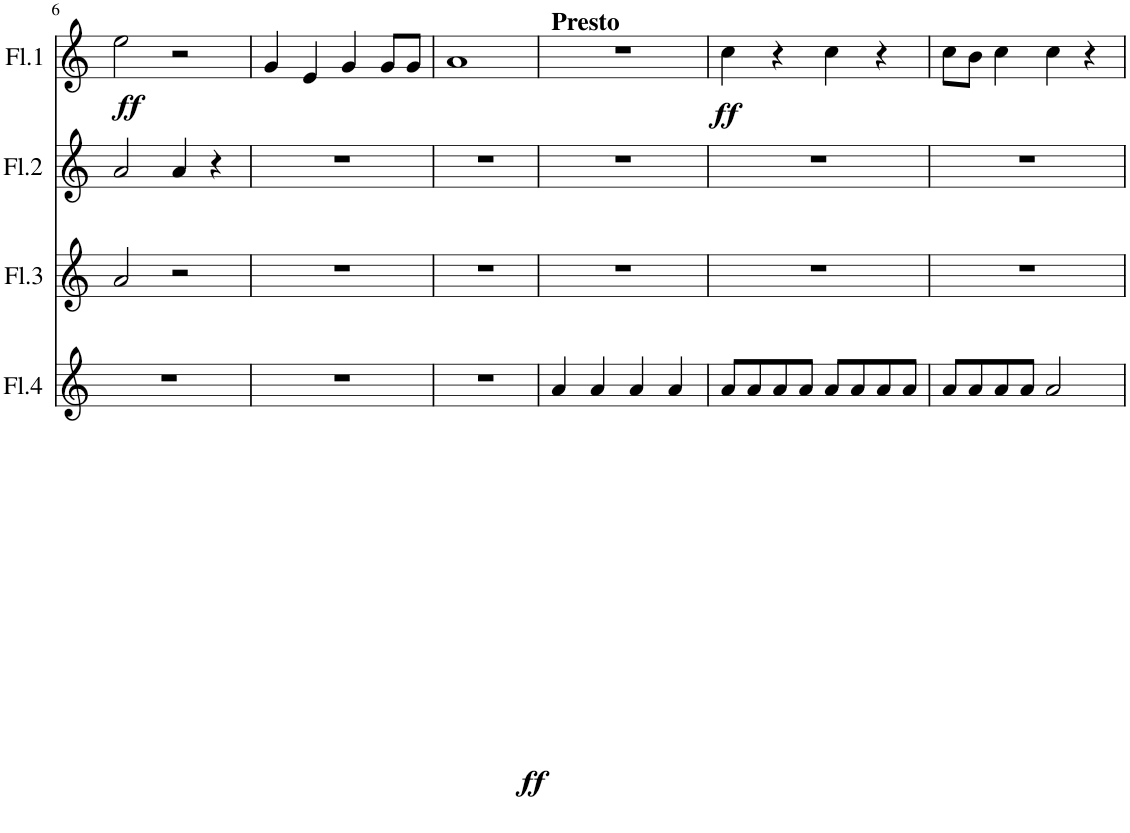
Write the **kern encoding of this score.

**kern	**dynam	**kern	**kern	**kern	**dynam
*part4	*part4	*part3	*part2	*part1	*part1
*staff4	*staff4	*staff3	*staff2	*staff1	*staff1
*I"Flauta 4	*	*I"Flauta 3	*I"Flauta 2	*I"Flauta 1	*
*I'Fl.4	*	*I'Fl.3	*I'Fl.2	*I'Fl.1	*
!!LO:PB:g=z
*clefG2	*	*clefG2	*clefG2	*clefG2	*
*k[]	*	*k[]	*k[]	*k[]	*
*M4/4	*	*M4/4	*M4/4	*M4/4	*
=6	=6	=6	=6	=6	=6
!	!	!	!	!	!LO:DY:b
1r	.	2a/	2a/	2ee\	ff
.	.	2r	4a/	2r	.
.	.	.	4r	.	.
=7	=7	=7	=7	=7	=7
1r	.	1r	1r	4g/	.
.	.	.	.	4e/	.
.	.	.	.	4g/	.
.	.	.	.	8g/L	.
.	.	.	.	8g/J	.
=8	=8	=8	=8	=8	=8
!	!LO:DY:b	!	!	!	!
1r	ff	1r	1r	1a	.
=9	=9	=9	=9	=9	=9
!	!	!	!	!LO:TX:a:B:t=Presto	!
4a/	.	1r	1r	1r	.
4a/	.	.	.	.	.
4a/	.	.	.	.	.
4a/	.	.	.	.	.
=10	=10	=10	=10	=10	=10
!	!	!	!	!	!LO:DY:b
8a/L	.	1r	1r	4cc\	ff
8a/	.	.	.	.	.
8a/	.	.	.	4r	.
8a/J	.	.	.	.	.
8a/L	.	.	.	4cc\	.
8a/	.	.	.	.	.
8a/	.	.	.	4r	.
8a/J	.	.	.	.	.
=11	=11	=11	=11	=11	=11
8a/L	.	1r	1r	8cc\L	.
8a/	.	.	.	8b\J	.
8a/	.	.	.	4cc\	.
8a/J	.	.	.	.	.
2a/	.	.	.	4cc\	.
.	.	.	.	4r	.
=	=	=	=	=	=
*-	*-	*-	*-	*-	*-
